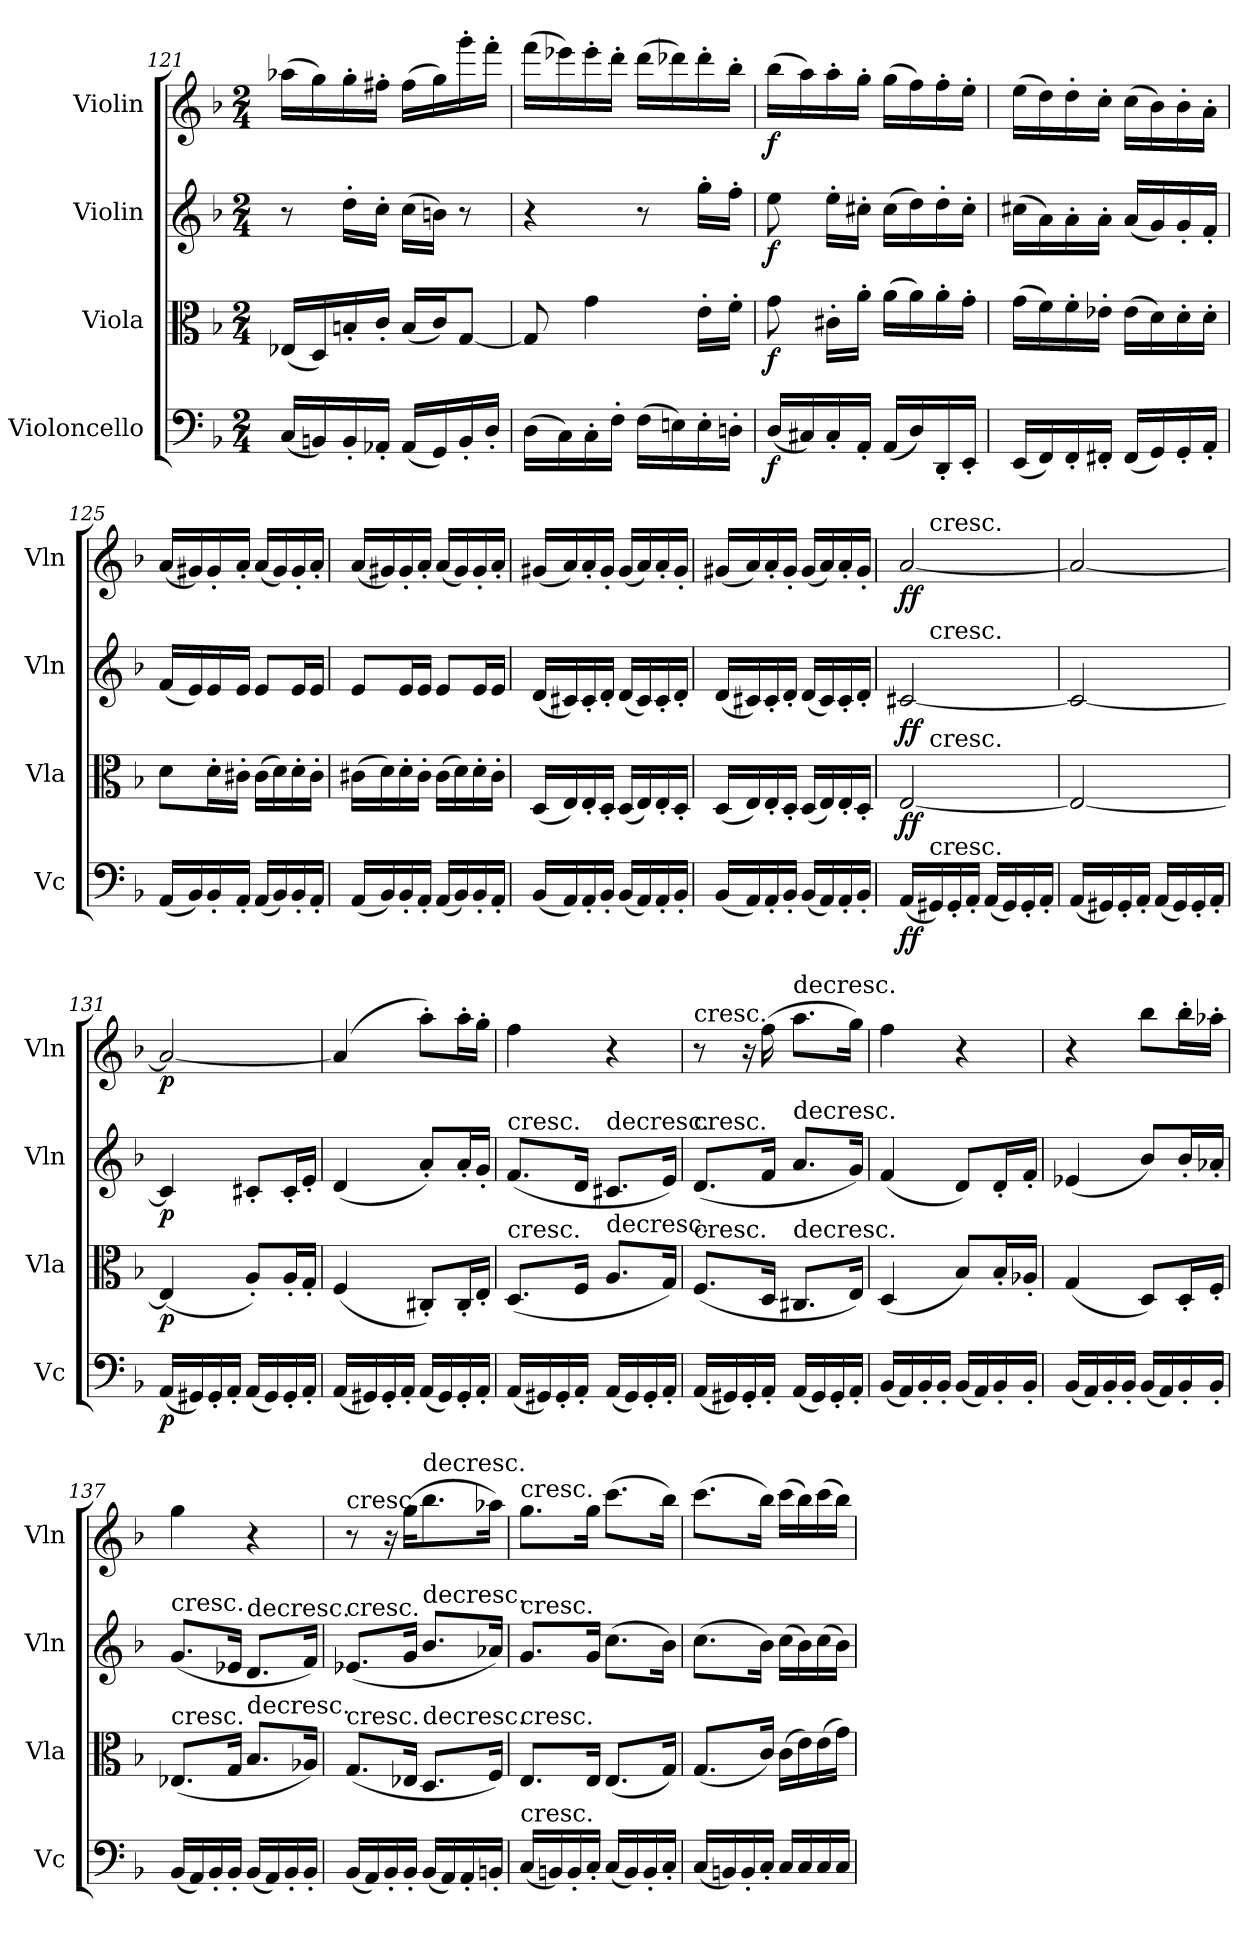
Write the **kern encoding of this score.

**kern	**dynam	**kern	**dynam	**kern	**dynam	**kern	**dynam
*part4	*part4	*part3	*part3	*part2	*part2	*part1	*part1
*staff4	*staff4	*staff3	*staff3	*staff2	*staff2	*staff1	*staff1
*I"Violoncello	*	*I"Viola	*	*I"Violin	*	*I"Violin	*
*I'Vc	*	*I'Vla	*	*I'Vln	*	*I'Vln	*
*clefF4	*	*clefC3	*	*clefG2	*	*clefG2	*
*k[b-]	*	*k[b-]	*	*k[b-]	*	*k[b-]	*
*M2/4	*	*M2/4	*	*M2/4	*	*M2/4	*
=121	=121	=121	=121	=121	=121	=121	=121
(16C/LL	.	(16E-X/LL	.	8r	.	(16aa-X\LL	.
16BBn/)	.	16D/)	.	.	.	16gg\)	.
16BB'/	.	16Bn'/	.	16dd'\LL	.	16gg'\	.
16AA-X'/JJ	.	16c'/JJ	.	16cc'\JJ	.	16ff#X'\JJ	.
(16AA-/LL	.	(16B/LL	.	(16cc\LL	.	(16ff#\LL	.
16GG/)	.	16c/J)	.	16bn\JJ)	.	16gg\)	.
16BB'/	.	[8G/J	.	8r	.	16ggg'\	.
16D'/JJ	.	.	.	.	.	16fff'\JJ	.
=122	=122	=122	=122	=122	=122	=122	=122
(16D\LL	.	8G/]	.	4r	.	(16fff\LL	.
16C\)	.	.	.	.	.	16eee-X\)	.
16C'\	.	4g\	.	.	.	16eee-'\	.
16F'\JJ	.	.	.	.	.	16ddd'\JJ	.
(16F\LL	.	.	.	8r	.	(16ddd\LL	.
16En\)	.	.	.	.	.	16ddd-X\)	.
16E'\	.	16e'\LL	.	16gg'\LL	.	16ddd-'\	.
16Dn'\JJ	.	16f'\JJ	.	16ff'\JJ	.	16bb-'\JJ	.
=123	=123	=123	=123	=123	=123	=123	=123
(16D/LL	f	8g\	f	8ee\	f	(16bb-\LL	f
16C#X/)	.	.	.	.	.	16aa\)	.
16C#'/	.	16c#X'\LL	.	16ee'\LL	.	16aa'\	.
16AA'/JJ	.	16a'\JJ	.	16cc#X'\JJ	.	16gg'\JJ	.
(16AA/LL	.	(16a\LL	.	(16cc#\LL	.	(16gg\LL	.
16D/)	.	16a\)	.	16dd\)	.	16ff\)	.
16DD'/	.	16a'\	.	16dd'\	.	16ff'\	.
16EE'/JJ	.	16g'\JJ	.	16cc#'\JJ	.	16ee'\JJ	.
=124	=124	=124	=124	=124	=124	=124	=124
(16EE/LL	.	(16g\LL	.	(16cc#X\LL	.	(16ee\LL	.
16FF/)	.	16f\)	.	16a\)	.	16dd\)	.
16FF'/	.	16f'\	.	16a'\	.	16dd'\	.
16FF#X'/JJ	.	16e-X'\JJ	.	16a'\JJ	.	16cc'\JJ	.
(16FF#/LL	.	(16e-\LL	.	(16a/LL	.	(16cc\LL	.
16GG/)	.	16d\)	.	16g/)	.	16b-\)	.
16GG'/	.	16d'\	.	16g'/	.	16b-'\	.
16AA'/JJ	.	16d'\JJ	.	16f'/JJ	.	16a'\JJ	.
=125	=125	=125	=125	=125	=125	=125	=125
(16AA/LL	.	8d\L	.	(16f/LL	.	(16a/LL	.
16BB-/)	.	.	.	16e/)	.	16g#X/)	.
16BB-'/	.	16d'\L	.	16e/	.	16g#'/	.
16AA'/JJ	.	16c#X'\JJ	.	16e/JJ	.	16a'/JJ	.
(16AA/LL	.	(16c#\LL	.	8e/L	.	(16a/LL	.
16BB-/)	.	16d\)	.	.	.	16g#/)	.
16BB-'/	.	16d'\	.	16e/L	.	16g#'/	.
16AA'/JJ	.	16c#'\JJ	.	16e/JJ	.	16a'/JJ	.
=126	=126	=126	=126	=126	=126	=126	=126
(16AA/LL	.	(16c#X\LL	.	8e/L	.	(16a/LL	.
16BB-/)	.	16d\)	.	.	.	16g#X/)	.
16BB-'/	.	16d'\	.	16e/L	.	16g#'/	.
16AA'/JJ	.	16c#'\JJ	.	16e/JJ	.	16a'/JJ	.
(16AA/LL	.	(16c#\LL	.	8e/L	.	(16a/LL	.
16BB-/)	.	16d\)	.	.	.	16g#/)	.
16BB-'/	.	16d'\	.	16e/L	.	16g#'/	.
16AA'/JJ	.	16c#'\JJ	.	16e/JJ	.	16a'/JJ	.
=127	=127	=127	=127	=127	=127	=127	=127
(16BB-/LL	.	(16D/LL	.	(16d/LL	.	(16g#X/LL	.
16AA/)	.	16E/)	.	16c#X/)	.	16a/)	.
16AA'/	.	16E'/	.	16c#'/	.	16a'/	.
16BB-'/JJ	.	16D'/JJ	.	16d'/JJ	.	16g#'/JJ	.
(16BB-/LL	.	(16D/LL	.	(16d/LL	.	(16g#/LL	.
16AA/)	.	16E/)	.	16c#/)	.	16a/)	.
16AA'/	.	16E'/	.	16c#'/	.	16a'/	.
16BB-'/JJ	.	16D'/JJ	.	16d'/JJ	.	16g#'/JJ	.
=128	=128	=128	=128	=128	=128	=128	=128
(16BB-/LL	.	(16D/LL	.	(16d/LL	.	(16g#X/LL	.
16AA/)	.	16E/)	.	16c#X/)	.	16a/)	.
16AA'/	.	16E'/	.	16c#'/	.	16a'/	.
16BB-'/JJ	.	16D'/JJ	.	16d'/JJ	.	16g#'/JJ	.
(16BB-/LL	.	(16D/LL	.	(16d/LL	.	(16g#/LL	.
16AA/)	.	16E/)	.	16c#/)	.	16a/)	.
16AA'/	.	16E'/	.	16c#'/	.	16a'/	.
16BB-'/JJ	.	16D'/JJ	.	16d'/JJ	.	16g#'/JJ	.
=129	=129	=129	=129	=129	=129	=129	=129
*	*	*^	*	*^	*	*^	*
(16AA/LL	ff	[2E/	16ryy	ff	[2c#X/	16ryy	ff	[2a/	16ryy	ff
!	!	!	!	!	!	!	!	!	!LO:TX:t=cresc.	!
!	!	!	!	!	!	!LO:TX:t=cresc.	!	!	!	!
!	!	!	!LO:TX:t=cresc.	!	!	!	!	!	!	!
!LO:TX:t=cresc.	!	!	!	!	!	!	!	!	!	!
16GG#X/)	.	.	4..ryy	.	.	4..ryy	.	.	4..ryy	.
16GG#'/	.	.	.	.	.	.	.	.	.	.
16AA'/JJ	.	.	.	.	.	.	.	.	.	.
(16AA/LL	.	.	.	.	.	.	.	.	.	.
16GG#/)	.	.	.	.	.	.	.	.	.	.
16GG#'/	.	.	.	.	.	.	.	.	.	.
16AA'/JJ	.	.	.	.	.	.	.	.	.	.
*	*	*v	*v	*	*	*	*	*v	*v	*
*	*	*	*	*v	*v	*	*	*
=130	=130	=130	=130	=130	=130	=130	=130
(16AA/LL	.	2E/_	.	2c#/_	.	2a/_	.
16GG#X/)	.	.	.	.	.	.	.
16GG#'/	.	.	.	.	.	.	.
16AA'/JJ	.	.	.	.	.	.	.
(16AA/LL	.	.	.	.	.	.	.
16GG#/)	.	.	.	.	.	.	.
16GG#'/	.	.	.	.	.	.	.
16AA'/JJ	.	.	.	.	.	.	.
=131	=131	=131	=131	=131	=131	=131	=131
(16AA/LL	p	(4E/]	p	4c#/]	p	2a/_	p
16GG#X/)	.	.	.	.	.	.	.
16GG#'/	.	.	.	.	.	.	.
16AA'/JJ	.	.	.	.	.	.	.
(16AA/LL	.	8A'/L)	.	8c#X'/L	.	.	.
16GG#/)	.	.	.	.	.	.	.
16GG#'/	.	16A'/L	.	16c#'/L	.	.	.
16AA'/JJ	.	16G'/JJ	.	16e'/JJ	.	.	.
=132	=132	=132	=132	=132	=132	=132	=132
(16AA/LL	.	(4F/	.	(4d/	.	(4a/]	.
16GG#X/)	.	.	.	.	.	.	.
16GG#'/	.	.	.	.	.	.	.
16AA'/JJ	.	.	.	.	.	.	.
(16AA/LL	.	8C#X'/L)	.	8a'/L)	.	8aa'\L)	.
16GG#/)	.	.	.	.	.	.	.
16GG#'/	.	16C#'/L	.	16a'/L	.	16aa'\L	.
16AA'/JJ	.	16E'/JJ	.	16g'/JJ	.	16gg'\JJ	.
=133	=133	=133	=133	=133	=133	=133	=133
!	!	!	!	!LO:TX:t=cresc.	!	!	!
!	!	!LO:TX:t=cresc.	!	!	!	!	!
(16AA/LL	.	(8.D/L	.	(8.f/L	.	4ff\	.
16GG#X/)	.	.	.	.	.	.	.
16GG#'/	.	.	.	.	.	.	.
16AA'/JJ	.	16F/Jk	.	16d/Jk	.	.	.
!	!	!	!	!LO:TX:t=decresc.	!	!	!
!	!	!LO:TX:t=decresc.	!	!	!	!	!
(16AA/LL	.	8.A/L	.	8.c#X/L	.	4r	.
16GG#/)	.	.	.	.	.	.	.
16GG#'/	.	.	.	.	.	.	.
16AA'/JJ	.	16G/Jk)	.	16e/Jk)	.	.	.
=134	=134	=134	=134	=134	=134	=134	=134
!	!	!	!	!	!	!LO:TX:t=cresc.	!
!	!	!	!	!LO:TX:t=cresc.	!	!	!
!	!	!LO:TX:t=cresc.	!	!	!	!	!
(16AA/LL	.	(8.F/L	.	(8.d/L	.	8r	.
16GG#X/)	.	.	.	.	.	.	.
16GG#'/	.	.	.	.	.	16r	.
16AA'/JJ	.	16D/Jk	.	16f/Jk	.	(16ff\	.
!	!	!	!	!	!	!LO:TX:t=decresc.	!
!	!	!	!	!LO:TX:t=decresc.	!	!	!
!	!	!LO:TX:t=decresc.	!	!	!	!	!
(16AA/LL	.	8.C#X/L	.	8.a/L	.	8.aa\L	.
16GG#/)	.	.	.	.	.	.	.
16GG#'/	.	.	.	.	.	.	.
16AA'/JJ	.	16E/Jk)	.	16g/Jk)	.	16gg\Jk)	.
=135	=135	=135	=135	=135	=135	=135	=135
(16BB-/LL	.	(4D/	.	(4f/	.	4ff\	.
16AA/)	.	.	.	.	.	.	.
16BB-'/	.	.	.	.	.	.	.
16BB-'/JJ	.	.	.	.	.	.	.
(16BB-/LL	.	8B-/L)	.	8d/L)	.	4r	.
16AA/)	.	.	.	.	.	.	.
16BB-'/	.	16B-'/L	.	16d'/L	.	.	.
16BB-'/JJ	.	16A-X'/JJ	.	16f'/JJ	.	.	.
=136	=136	=136	=136	=136	=136	=136	=136
(16BB-/LL	.	(4G/	.	(4e-X/	.	4r	.
16AA/)	.	.	.	.	.	.	.
16BB-'/	.	.	.	.	.	.	.
16BB-'/JJ	.	.	.	.	.	.	.
(16BB-/LL	.	8D/L)	.	8b-/L)	.	8bb-\L	.
16AA/)	.	.	.	.	.	.	.
16BB-'/	.	16D'/L	.	16b-'/L	.	16bb-'\L	.
16BB-'/JJ	.	16F'/JJ	.	16a-X'/JJ	.	16aa-X'\JJ	.
=137	=137	=137	=137	=137	=137	=137	=137
!	!	!	!	!LO:TX:t=cresc.	!	!	!
!	!	!LO:TX:t=cresc.	!	!	!	!	!
(16BB-/LL	.	(8.E-X/L	.	(8.g/L	.	4gg\	.
16AA/)	.	.	.	.	.	.	.
16BB-'/	.	.	.	.	.	.	.
16BB-'/JJ	.	16G/Jk	.	16e-X/Jk	.	.	.
!	!	!	!	!LO:TX:t=decresc.	!	!	!
!	!	!LO:TX:t=decresc.	!	!	!	!	!
(16BB-/LL	.	8.B-/L	.	8.d/L	.	4r	.
16AA/)	.	.	.	.	.	.	.
16BB-'/	.	.	.	.	.	.	.
16BB-'/JJ	.	16A-X/Jk)	.	16f/Jk)	.	.	.
=138	=138	=138	=138	=138	=138	=138	=138
!	!	!	!	!	!	!LO:TX:t=cresc.	!
!	!	!	!	!LO:TX:t=cresc.	!	!	!
!	!	!LO:TX:t=cresc.	!	!	!	!	!
(16BB-/LL	.	(8.G/L	.	(8.e-X/L	.	8r	.
16AA/)	.	.	.	.	.	.	.
16BB-'/	.	.	.	.	.	16r	.
16BB-'/JJ	.	16E-X/Jk	.	16g/Jk	.	(16gg\KL	.
!	!	!	!	!	!	!LO:TX:t=decresc.	!
!	!	!	!	!LO:TX:t=decresc.	!	!	!
!	!	!LO:TX:t=decresc.	!	!	!	!	!
(16BB-/LL	.	8.D/L	.	8.b-/L	.	8.bb-\	.
16AA/)	.	.	.	.	.	.	.
16AA'/	.	.	.	.	.	.	.
16BBn'/JJ	.	16F/Jk)	.	16a-X/Jk)	.	16aa-X\Jk)	.
=139	=139	=139	=139	=139	=139	=139	=139
!	!	!	!	!	!	!LO:TX:t=cresc.	!
!	!	!	!	!LO:TX:t=cresc.	!	!	!
!	!	!LO:TX:t=cresc.	!	!	!	!	!
!LO:TX:t=cresc.	!	!	!	!	!	!	!
(16C/LL	.	8.E/L	.	8.g/L	.	8.gg\L	.
16BBn/)	.	.	.	.	.	.	.
16BB'/	.	.	.	.	.	.	.
16C'/JJ	.	16E/Jk	.	16g/Jk	.	16gg\Jk	.
(16C/LL	.	(8.E/L	.	(8.cc\L	.	(8.ccc\L	.
16BB/)	.	.	.	.	.	.	.
16BB'/	.	.	.	.	.	.	.
16C'/JJ	.	16G/Jk)	.	16b-\Jk)	.	16bb-\Jk)	.
=140	=140	=140	=140	=140	=140	=140	=140
(16C/LL	.	(8.G/L	.	(8.cc\L	.	(8.ccc\L	.
16BBn/)	.	.	.	.	.	.	.
16BB'/	.	.	.	.	.	.	.
16C'/JJ	.	16c/Jk)	.	16b-\Jk)	.	16bb-\Jk)	.
16C/LL	.	(16c\LL	.	(16cc\LL	.	(16ccc\LL	.
16C/	.	16e\)	.	16b-\)	.	16bb-\)	.
16C/	.	(16e\	.	(16cc\	.	(16ccc\	.
16C/JJ	.	16g\JJ)	.	16b-\JJ)	.	16bb-\JJ)	.
=	=	=	=	=	=	=	=
*-	*-	*-	*-	*-	*-	*-	*-
